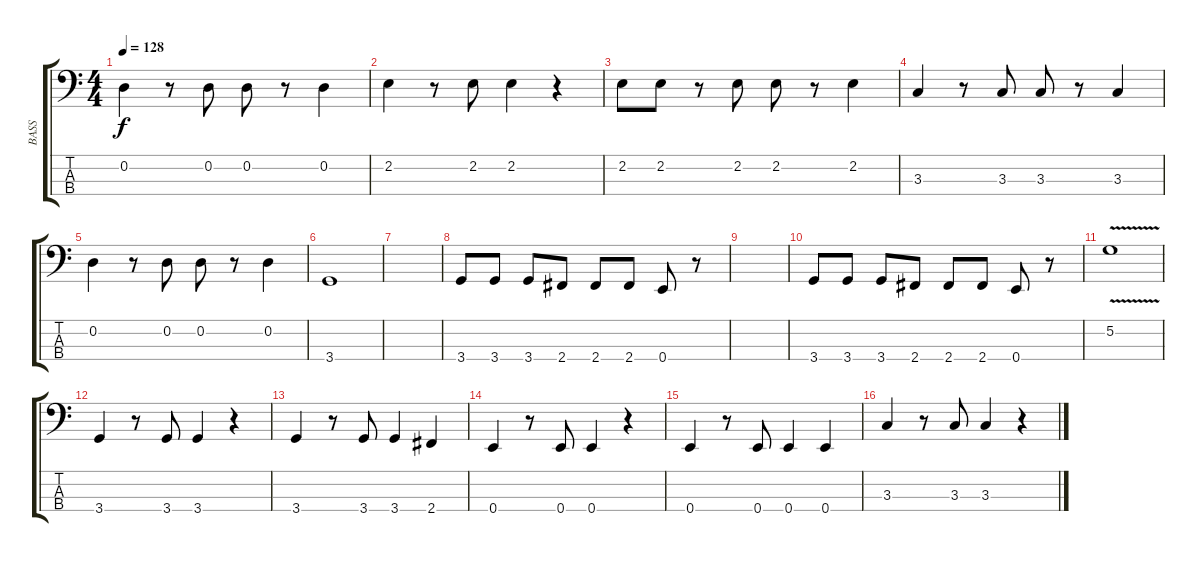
\track ("BASS" "BASS") {instrument electricbassfinger}
\staff {score tabs}
\tuning (G2 D2 A1 E1) {hide}
\ts (4 4)
\tempo 128
\clef f4
\ks c
0.2.4{dy f} r.8 0.2.8 0.2.8 r.8 0.2.4 |
2.2.4 r.8 2.2.8 2.2.4 r.4 |
2.2.8 2.2.8 r.8 2.2.8 2.2.8 r.8 2.2.4 |
3.3.4 r.8 3.3.8 3.3.8 r.8 3.3.4 |
0.2.4 r.8 0.2.8 0.2.8 r.8 0.2.4 |
3.4.1 |
|
3.4.8 3.4.8 3.4.8 2.4.8 2.4.8 2.4.8 0.4.8 r.8 |
|
3.4.8 3.4.8 3.4.8 2.4.8 2.4.8 2.4.8 0.4.8 r.8 |
5.2{v}.1 |
3.4.4 r.8 3.4.8 3.4.4 r.4 |
3.4.4 r.8 3.4.8 3.4.4 2.4.4 |
0.4.4 r.8 0.4.8 0.4.4 r.4 |
0.4.4 r.8 0.4.8 0.4.4 0.4.4 |
3.3.4 r.8 3.3.8 3.3.4 r.4
